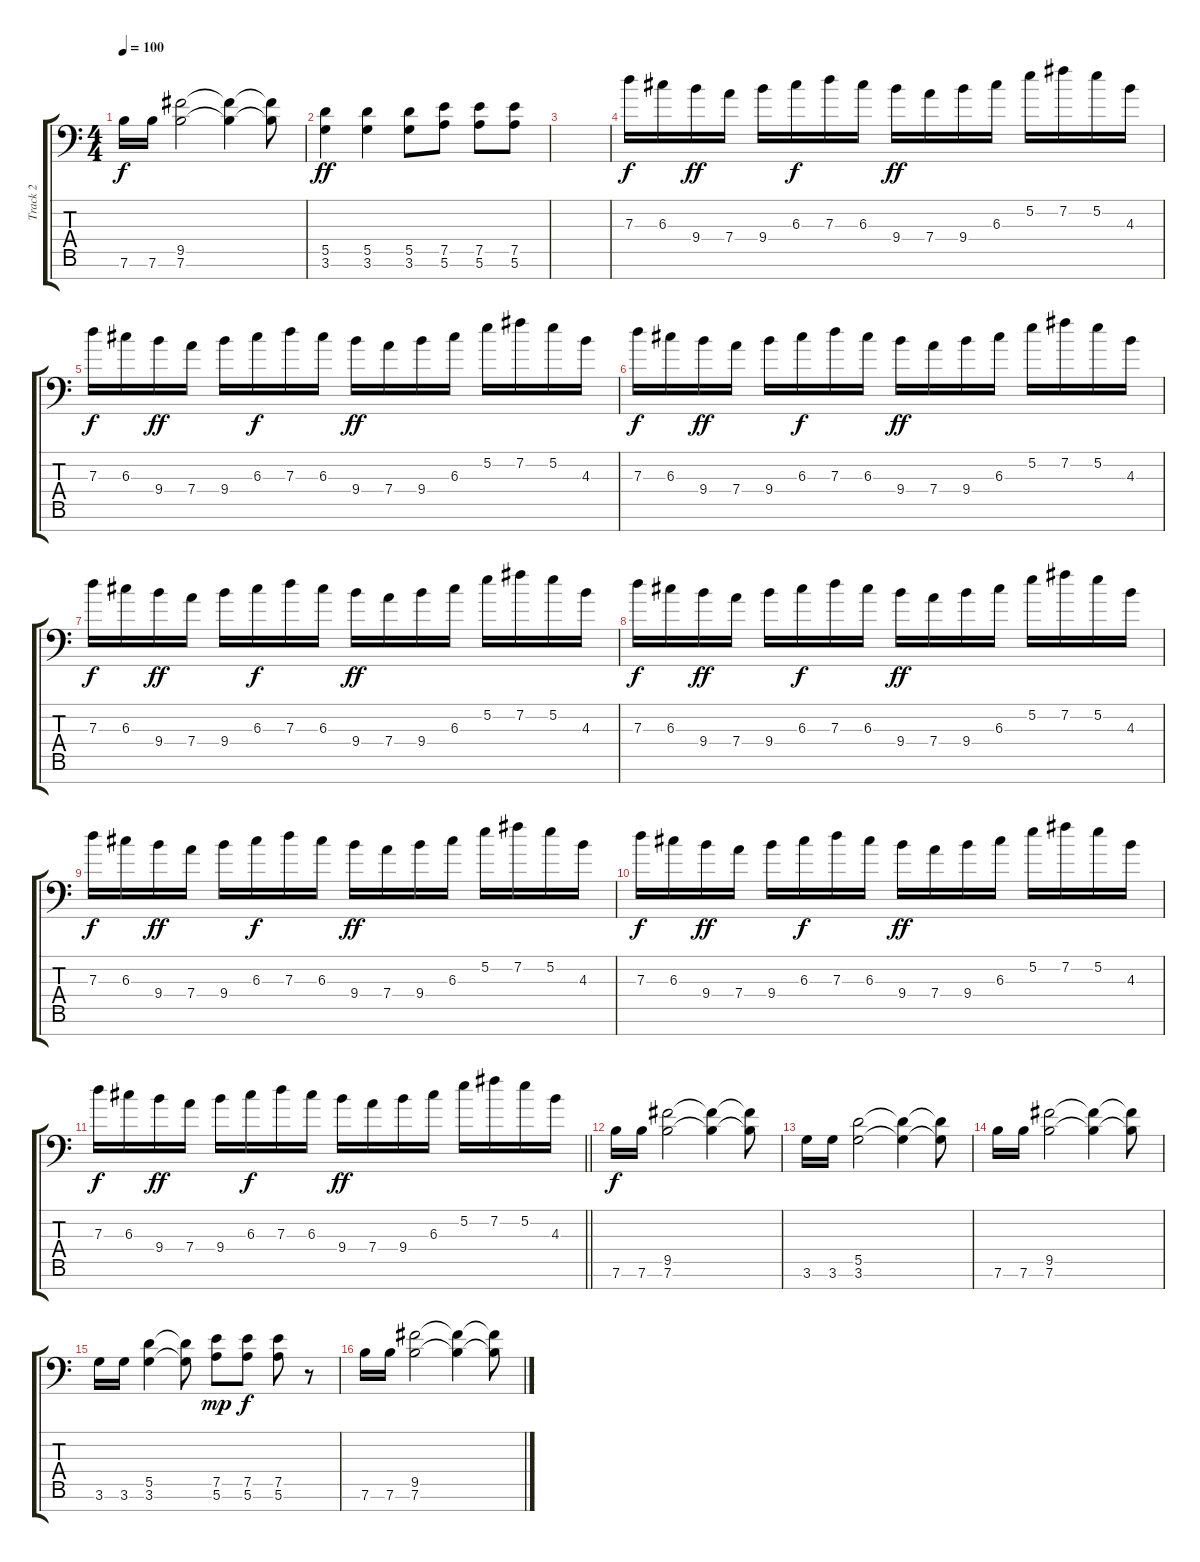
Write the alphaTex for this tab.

\track ("Track 2" "Track 2") {instrument distortionguitar}
\staff {score tabs}
\tuning (E4 B3 G3 D3 A2 E2 C-1) {hide}
\ts (4 4)
\tempo 100
\clef f4
\ks c
7.6.16{dy f} 7.6.16 (9.5 7.6).2 (9.5{t} 7.6{t}).4 (9.5{t} 7.6{t}).8 |
(5.5 3.6).4{dy ff} (5.5 3.6).4 (5.5 3.6).8 (7.5 5.6).8 (7.5 5.6).8 (7.5 5.6).8 |
|
7.3.16{dy f} 6.3.16 9.4.16{dy ff} 7.4.16 9.4.16 6.3.16{dy f} 7.3.16 6.3.16 9.4.16{dy ff} 7.4.16 9.4.16 6.3.16 5.2.16 7.2.16 5.2.16 4.3.16 |
7.3.16{dy f} 6.3.16 9.4.16{dy ff} 7.4.16 9.4.16 6.3.16{dy f} 7.3.16 6.3.16 9.4.16{dy ff} 7.4.16 9.4.16 6.3.16 5.2.16 7.2.16 5.2.16 4.3.16 |
7.3.16{dy f} 6.3.16 9.4.16{dy ff} 7.4.16 9.4.16 6.3.16{dy f} 7.3.16 6.3.16 9.4.16{dy ff} 7.4.16 9.4.16 6.3.16 5.2.16 7.2.16 5.2.16 4.3.16 |
7.3.16{dy f} 6.3.16 9.4.16{dy ff} 7.4.16 9.4.16 6.3.16{dy f} 7.3.16 6.3.16 9.4.16{dy ff} 7.4.16 9.4.16 6.3.16 5.2.16 7.2.16 5.2.16 4.3.16 |
7.3.16{dy f} 6.3.16 9.4.16{dy ff} 7.4.16 9.4.16 6.3.16{dy f} 7.3.16 6.3.16 9.4.16{dy ff} 7.4.16 9.4.16 6.3.16 5.2.16 7.2.16 5.2.16 4.3.16 |
7.3.16{dy f} 6.3.16 9.4.16{dy ff} 7.4.16 9.4.16 6.3.16{dy f} 7.3.16 6.3.16 9.4.16{dy ff} 7.4.16 9.4.16 6.3.16 5.2.16 7.2.16 5.2.16 4.3.16 |
7.3.16{dy f} 6.3.16 9.4.16{dy ff} 7.4.16 9.4.16 6.3.16{dy f} 7.3.16 6.3.16 9.4.16{dy ff} 7.4.16 9.4.16 6.3.16 5.2.16 7.2.16 5.2.16 4.3.16 |
\barLineRight lightlight
7.3.16{dy f} 6.3.16 9.4.16{dy ff} 7.4.16 9.4.16 6.3.16{dy f} 7.3.16 6.3.16 9.4.16{dy ff} 7.4.16 9.4.16 6.3.16 5.2.16 7.2.16 5.2.16 4.3.16 |
\section ("" "")
7.6.16{dy f} 7.6.16 (9.5 7.6).2 (9.5{t} 7.6{t}).4 (9.5{t} 7.6{t}).8 |
3.6.16 3.6.16 (5.5 3.6).2 (5.5{t} 3.6{t}).4 (5.5{t} 3.6{t}).8 |
7.6.16 7.6.16 (9.5 7.6).2 (9.5{t} 7.6{t}).4 (9.5{t} 7.6{t}).8 |
3.6.16 3.6.16 (5.5 3.6).4 (5.5{t} 3.6{t}).8 (7.5 5.6).8{dy mp} (7.5 5.6).8{dy f} (7.5 5.6).8 r.8 |
7.6.16 7.6.16 (9.5 7.6).2 (9.5{t} 7.6{t}).4 (9.5{t} 7.6{t}).8
